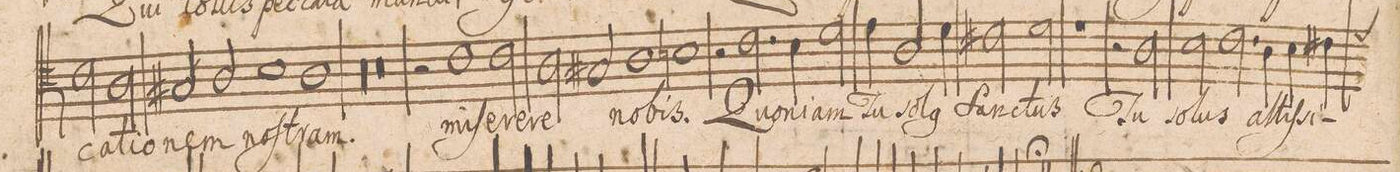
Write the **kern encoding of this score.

**kern	**text
*I"TENOR.	*
*clefC4	*
*k[]	*
*met(C|)	*
*M2/1	*
2c\	ca-
2A\	-ti-
=50-	=50-
2G#X/	-o-
2A/	-nem
1B	no-
=51-	=51-
1A	-ſtram.
00r	.
=52-	=52-
=53-	=53-
0r	.
=54-	=54-
2r	.
1c	mi-
=55-	=55-
2c\	-ſe-
2A\	-re-
2G#X/	-re
=56-	=56-
1A	no-
1Bn	-bis.
=57-	=57-
2r	.
2.c\	Quo-
4B\	-ni-
2d\	-am
=58-	=58-
4e\	Tu
2A/	so-
4d\	-l(us)
2c#X\	San-
2d\	-ctus
=59-	=59-
1r	.
2r	.
2A\	Tu
=60-	=60-
2B\	so-
2.cny\	-lus
4A\	al-
4B\	-tiſ-
4c#X\	-si-
*custos:d	*
=61-	=61-
*-	*-
